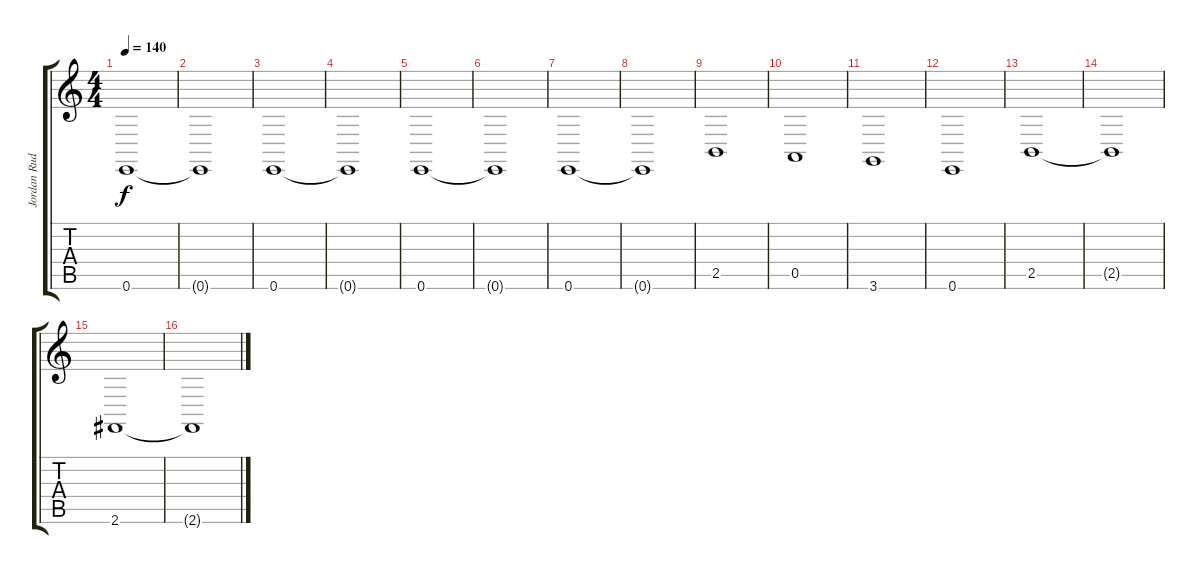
\track ("Jordan Rudess" "Jordan Rud") {instrument stringensemble1}
\staff {score tabs}
\tuning (E4 B3 G3 D3 A2 E2) {hide}
\ts (4 4)
\tempo 140
\tempo 107
\tempo 140
\clef g2
\ks c
0.6.1{dy f instrument stringensemble1} |
0.6{t}.1 |
0.6.1 |
0.6{t}.1 |
0.6.1 |
0.6{t}.1 |
0.6.1 |
0.6{t}.1 |
2.5.1 |
0.5.1 |
3.6.1 |
0.6.1 |
2.5.1 |
2.5{t}.1 |
2.6.1 |
2.6{t}.1
